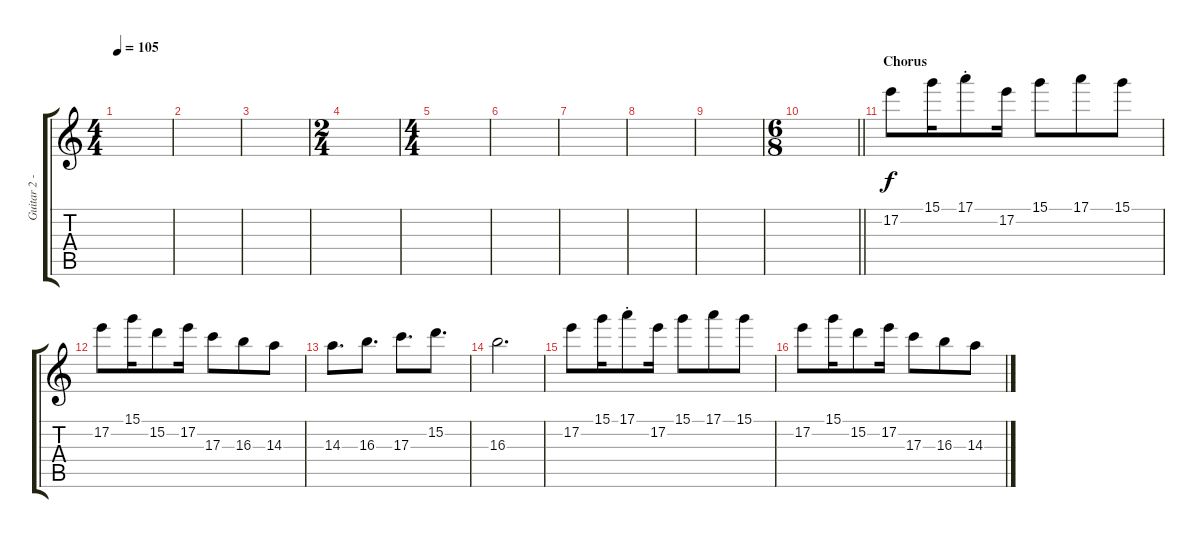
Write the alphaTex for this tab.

\track ("Guitar 2 - Omar" "Guitar 2 -") {instrument distortionguitar}
\staff {score tabs}
\tuning (E4 B3 G3 D3 A2 E2) {hide}
\ts (4 4)
\tempo 105
\clef g2
\ks c
|
|
|
\ts (2 4)
|
\ts (4 4)
|
|
|
|
|
\ts (6 8)
\barLineRight lightlight
|
\section ("" "Chorus")
17.2.8 15.1.16 17.1{st}.8 17.2.16 15.1.8 17.1.8 15.1.8 |
17.2.8 15.1.16 15.2.8 17.2.16 17.3.8 16.3.8 14.3.8 |
14.3.8{d} 16.3.8{d} 17.3.8{d} 15.2.8{d} |
16.3.2{d} |
17.2.8 15.1.16 17.1{st}.8 17.2.16 15.1.8 17.1.8 15.1.8 |
17.2.8 15.1.16 15.2.8 17.2.16 17.3.8 16.3.8 14.3.8
